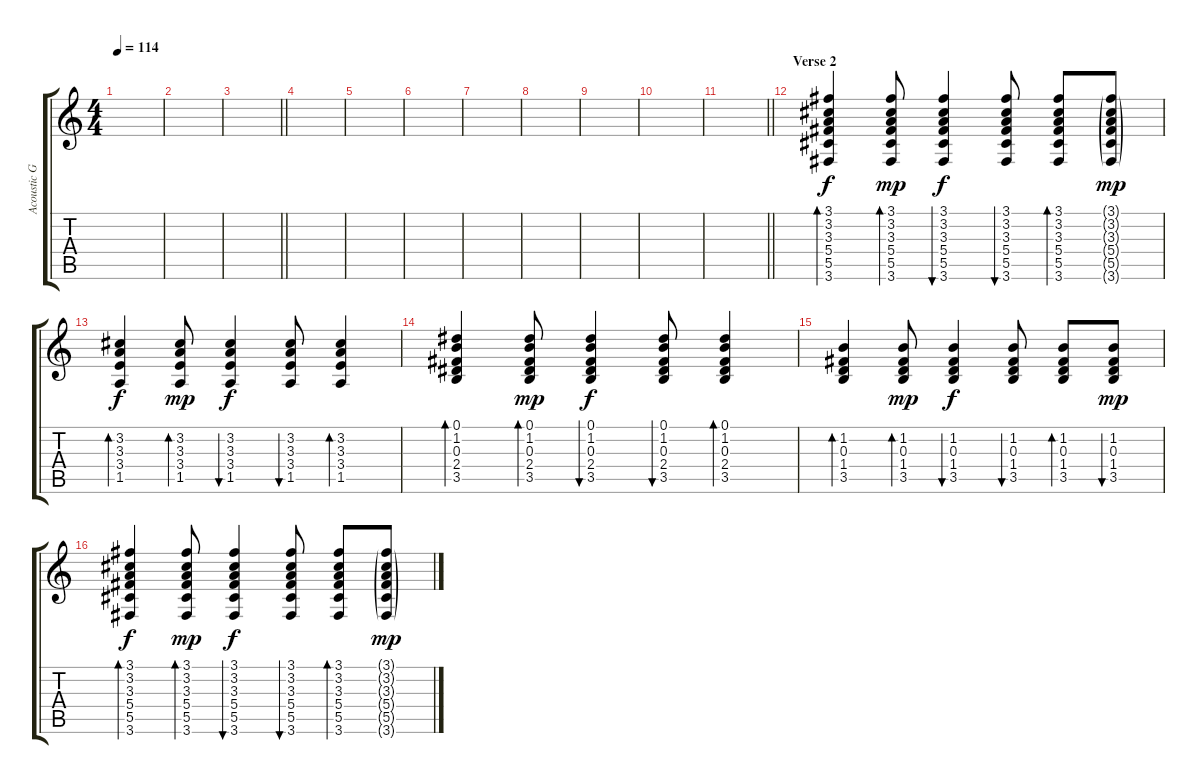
\track ("Acoustic Guitar" "Acoustic G") {instrument acousticguitarsteel}
\staff {score tabs}
\tuning (Eb4 Bb3 Gb3 Db3 Ab2 Eb2) {hide}
\ts (4 4)
\tempo 114
\clef g2
\ks c
|
|
\barLineRight lightlight
|
\section ("" "")
|
|
|
|
|
|
|
\barLineRight lightlight
|
\section ("" "Verse 2")
(3.1 3.2 3.3 5.4 5.5 3.6).4{bd 60} (3.1 3.2 3.3 5.4 5.5 3.6).8{bd 30 dy mp} (3.1 3.2 3.3 5.4 5.5 3.6).4{bu 30 dy f} (3.1 3.2 3.3 5.4 5.5 3.6).8{bu 60} (3.1 3.2 3.3 5.4 5.5 3.6).8{bd 30} (3.1{g} 3.2{g} 3.3{g} 5.4{g} 5.5{g} 3.6{g}).8{dy mp} |
(3.2 3.3 3.4 1.5).4{bd 60 dy f} (3.2 3.3 3.4 1.5).8{bd 30 dy mp} (3.2 3.3 3.4 1.5).4{bu 30 dy f} (3.2 3.3 3.4 1.5).8{bu 60} (3.2 3.3 3.4 1.5).4{bd 30} |
(0.1 1.2 0.3 2.4 3.5).4{bd 60} (0.1 1.2 0.3 2.4 3.5).8{bd 30 dy mp} (0.1 1.2 0.3 2.4 3.5).4{bu 30 dy f} (0.1 1.2 0.3 2.4 3.5).8{bu 30} (0.1 1.2 0.3 2.4 3.5).4{bd 30} |
(1.2 0.3 1.4 3.5).4{bd 60} (1.2 0.3 1.4 3.5).8{bd 30 dy mp} (1.2 0.3 1.4 3.5).4{bu 30 dy f} (1.2 0.3 1.4 3.5).8{bu 30} (1.2 0.3 1.4 3.5).8{bd 30} (1.2 0.3 1.4 3.5).8{bu 30 dy mp} |
(3.1 3.2 3.3 5.4 5.5 3.6).4{bd 60 dy f} (3.1 3.2 3.3 5.4 5.5 3.6).8{bd 30 dy mp} (3.1 3.2 3.3 5.4 5.5 3.6).4{bu 30 dy f} (3.1 3.2 3.3 5.4 5.5 3.6).8{bu 60} (3.1 3.2 3.3 5.4 5.5 3.6).8{bd 30} (3.1{g} 3.2{g} 3.3{g} 5.4{g} 5.5{g} 3.6{g}).8{dy mp}
